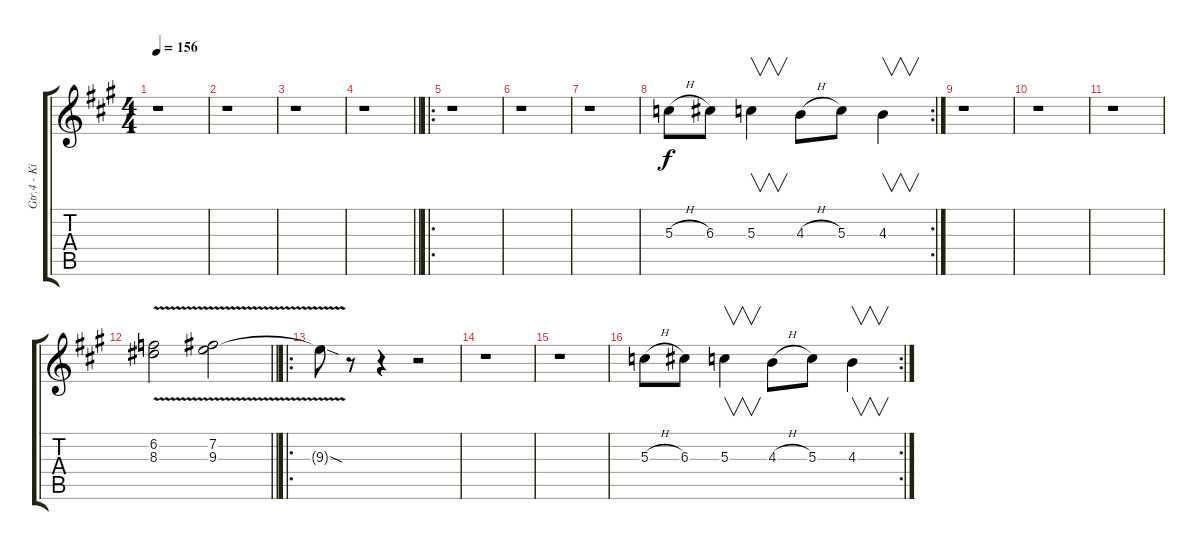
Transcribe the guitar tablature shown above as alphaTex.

\track ("Gtr.4 - Kim Thayil" "Gtr.4 - Ki") {instrument distortionguitar}
\staff {score tabs}
\tuning (E4 B3 G3 D3 A2 D2) {hide}
\ts (4 4)
\tempo 156
\clef g2
\ks a
r.1{dy f} |
r.1 |
r.1 |
\barLineRight lightlight
r.1 |
\ro
r.1 |
r.1 |
r.1 |
\rc 2
5.3{h}.8 6.3.8 5.3.4{v} 4.3{h}.8 5.3.8 4.3.4{v} |
r.1 |
r.1 |
r.1 |
\barLineRight lightlight
(6.2{v} 8.3{v}).2 (7.2{v} 9.3{v}).2 |
\ro
9.3{sod t}.8 r.8 r.4 r.2 |
r.1 |
r.1 |
\rc 2
5.3{h}.8 6.3.8 5.3.4{v} 4.3{h}.8 5.3.8 4.3.4{v}
